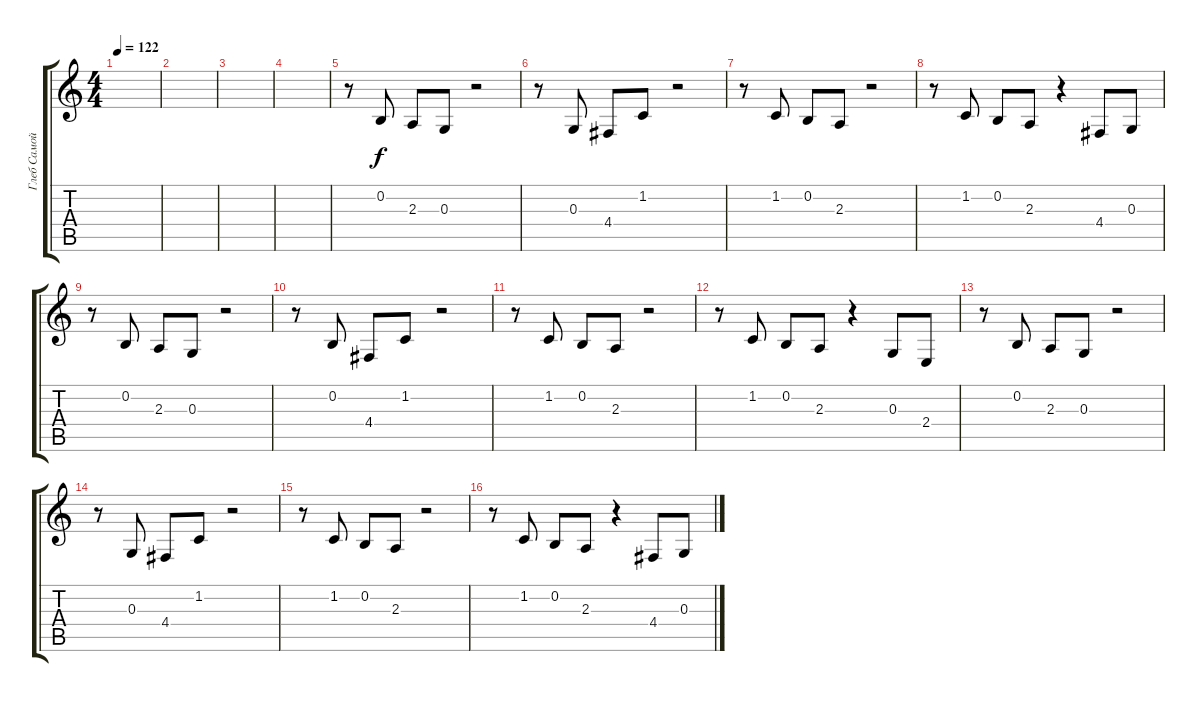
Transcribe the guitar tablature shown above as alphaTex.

\track ("Глеб Самойлов (клавишные)" "Глеб Самой") {instrument clavinet}
\staff {score tabs}
\tuning (E4 B3 G3 D3 A2 E2) {hide}
\ts (4 4)
\tempo 122
\clef g2
\ks c
|
|
|
|
r.8 0.2.8 2.3.8 0.3.8 r.2 |
r.8 0.3.8 4.4.8 1.2.8 r.2 |
r.8 1.2.8 0.2.8 2.3.8 r.2 |
r.8 1.2.8 0.2.8 2.3.8 r.4 4.4.8 0.3.8 |
r.8 0.2.8 2.3.8 0.3.8 r.2 |
r.8 0.2.8 4.4.8 1.2.8 r.2 |
r.8 1.2.8 0.2.8 2.3.8 r.2 |
r.8 1.2.8 0.2.8 2.3.8 r.4 0.3.8 2.4.8 |
r.8 0.2.8 2.3.8 0.3.8 r.2 |
r.8 0.3.8 4.4.8 1.2.8 r.2 |
r.8 1.2.8 0.2.8 2.3.8 r.2 |
r.8 1.2.8 0.2.8 2.3.8 r.4 4.4.8 0.3.8
